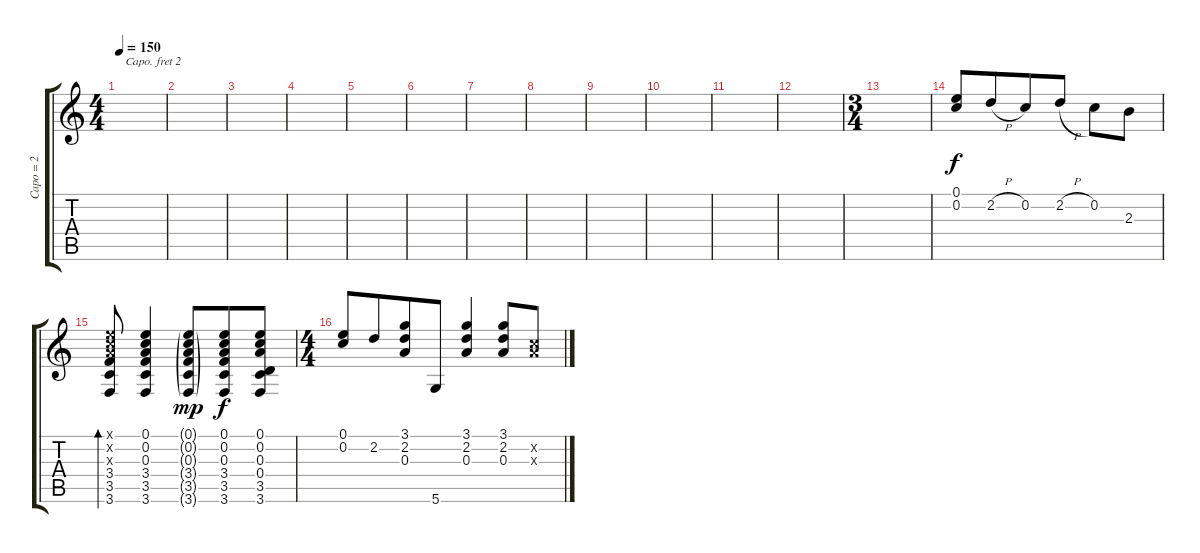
\track ("Capo = 2" "Capo = 2") {instrument acousticguitarsteel}
\staff {score tabs}
\capo 2
\tuning (D4 Bb3 G3 C3 G2 C2) {hide}
\ts (4 4)
\tempo 150
\clef g2
\ks c
|
|
|
|
|
|
|
|
|
|
|
|
\ts (3 4)
|
(0.1 0.2).8{beam Up} 2.2{h}.8{beam Up beam merge} 0.2.8{beam Up} 2.2{h}.8{beam Up} 0.2.8 2.3.8 |
(0.1{x} 0.2{x} 0.3{x} 3.4 3.5 3.6).8{bd 60} (0.1 0.2 0.3 3.4 3.5 3.6).4 (0.1{g} 0.2{g} 0.3{g} 3.4{g} 3.5{g} 3.6{g}).8{dy mp beam merge} (0.1 0.2 0.3 3.4 3.5 3.6).8{dy f} (0.1 0.2 0.3 0.4 3.5 3.6).8 |
\ts (4 4)
(0.1 0.2).8{beam Up beam merge} 2.2.8{beam Up beam merge} (3.1 2.2 0.3).8{beam Up} 5.6.8 (3.1 2.2 0.3).4{beam Up beam merge} (3.1 2.2 0.3).8{beam Up} (0.2{x} 0.3{x}).8{beam Up}
